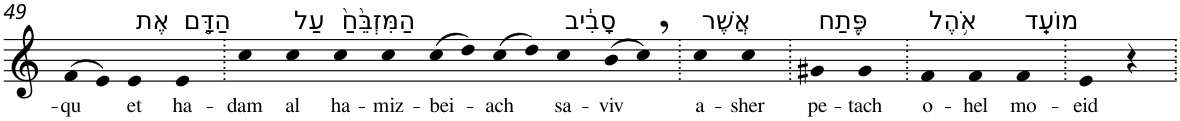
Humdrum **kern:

**kern	**text
*part1	*part1
*staff1	*staff1
*I"Piano	*
*I'Pno	*
!!LO:PB:g=z
*clefG2	*
*k[]	*
=49	=49
!	!LO:LY:b
(>8f	-qu
8e)	.
!LO:TX:a:t=אֶת	!
!	!LO:LY:b
4e	et
!LO:TX:a:t=הַדָּ֤ם	!
!	!LO:LY:b
4e	ha-
=50.	=50.
!	!LO:LY:b
4cc	-dam
!LO:TX:a:t=עַל	!
!	!LO:LY:b
4cc	al
!LO:TX:a:t=הַמִּזְבֵּ֙חַ֙	!
!	!LO:LY:b
4cc	ha-
!	!LO:LY:b
4cc	-miz-
!	!LO:LY:b
(>8cc	-bei-
8dd)	.
!	!LO:LY:b
(>8cc	-ach
8dd)	.
!LO:TX:a:t=סָבִ֔יב	!
!	!LO:LY:b
4cc	sa-
!	!LO:LY:b
(>8b	-viv
8cc,)	.
=51.	=51.
!LO:TX:a:t=אֲשֶׁר	!
!	!LO:LY:b
4cc	a-
!	!LO:LY:b
4cc	-sher
=52.	=52.
!LO:TX:a:t=פֶּ֖תַח	!
!	!LO:LY:b
4g#X	pe-
!	!LO:LY:b
4g#	-tach
=53.	=53.
!LO:TX:a:t=אֹ֥הֶל	!
!	!LO:LY:b
4f	o-
!	!LO:LY:b
4f	-hel
!LO:TX:a:t=מוֹעֵֽד	!
!	!LO:LY:b
4f	mo-
=54.	=54.
!	!LO:LY:b
4e	-eid
4r	.
=.	=.
*-	*-
